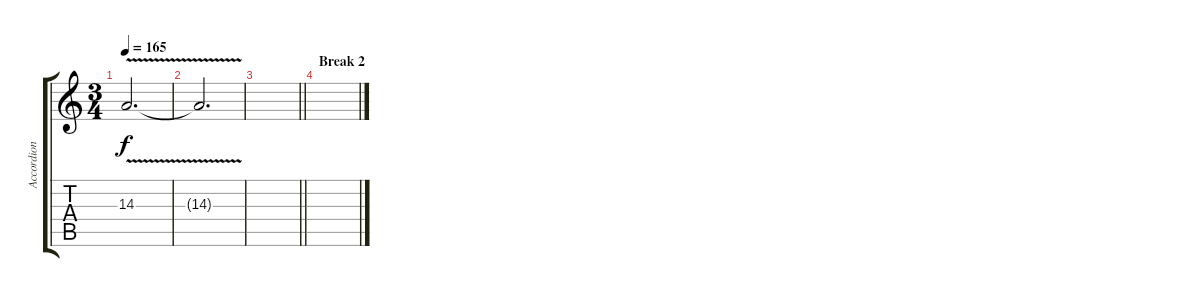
\track ("Accordion" "Accordion") {instrument accordion}
\staff {score tabs}
\tuning (E4 B3 G3 D3 A2 E2) {hide}
\ts (3 4)
\tempo 165
\clef g2
\ks c
14.3{v}.2{d dy f volume 0} |
14.3{t}.2{d} |
\barLineRight lightlight
|
\section ("" "Break 2")
